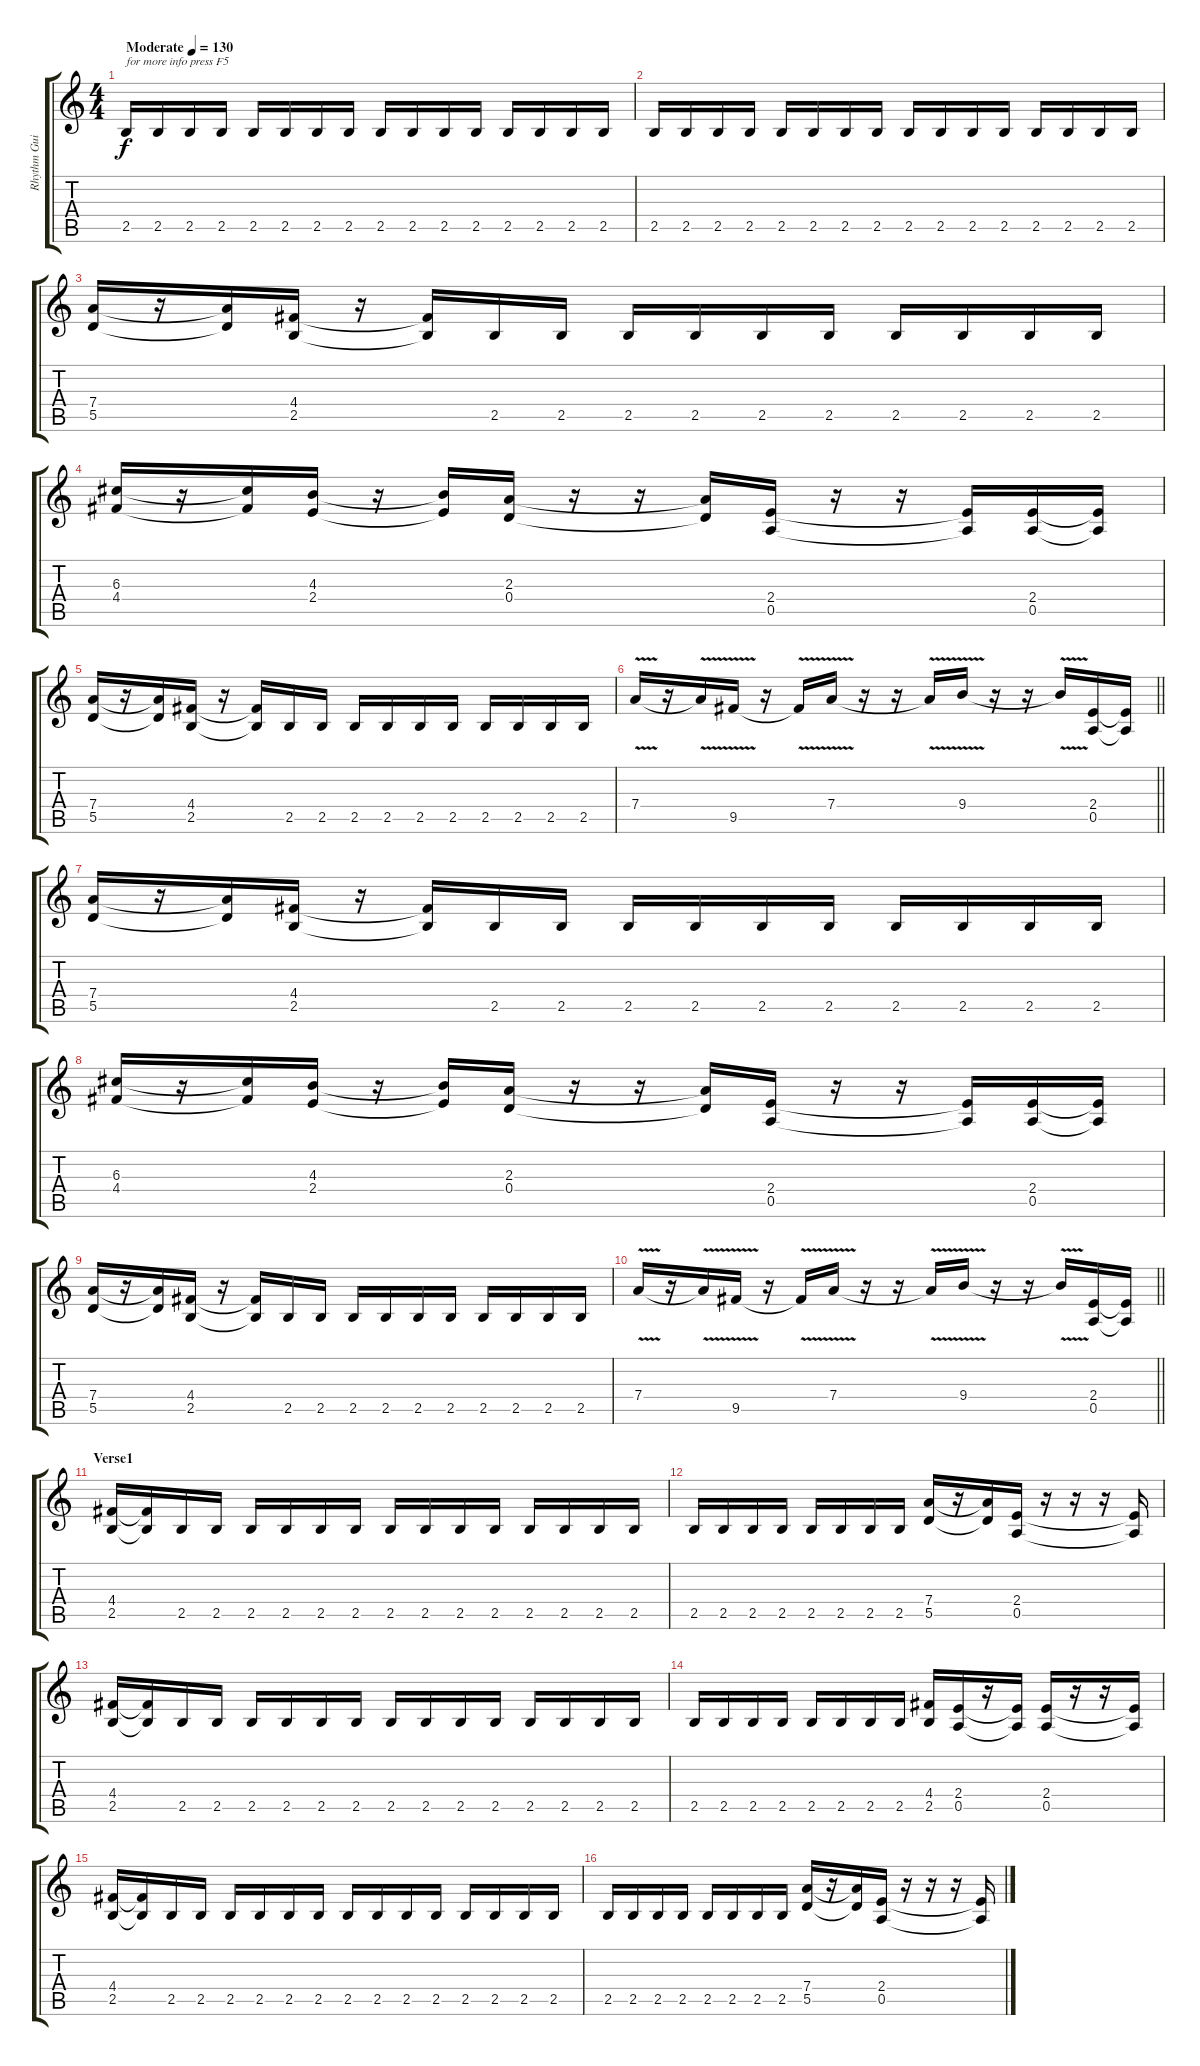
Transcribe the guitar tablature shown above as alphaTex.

\track ("Rhythm Guitar" "Rhythm Gui") {instrument distortionguitar}
\staff {score tabs}
\tuning (E4 B3 G3 D3 A2 E2) {hide}
\ts (4 4)
\tempo (130 "Moderate")
\clef g2
\ks c
2.5.16{txt "for more info press F5" dy f instrument distortionguitar} 2.5.16 2.5.16 2.5.16 2.5.16 2.5.16 2.5.16 2.5.16 2.5.16 2.5.16 2.5.16 2.5.16 2.5.16 2.5.16 2.5.16 2.5.16 |
2.5.16 2.5.16 2.5.16 2.5.16 2.5.16 2.5.16 2.5.16 2.5.16 2.5.16 2.5.16 2.5.16 2.5.16 2.5.16 2.5.16 2.5.16 2.5.16 |
(7.4 5.5).16 r.16 (7.4{t} 5.5{t}).16 (4.4 2.5).16 r.16 (4.4{t} 2.5{t}).16 2.5.16 2.5.16 2.5.16 2.5.16 2.5.16 2.5.16 2.5.16 2.5.16 2.5.16 2.5.16 |
(6.3 4.4).16 r.16 (6.3{t} 4.4{t}).16 (4.3 2.4).16 r.16 (4.3{t} 2.4{t}).16 (2.3 0.4).16 r.16 r.16 (2.3{t} 0.4{t}).16 (2.4 0.5).16 r.16 r.16 (2.4{t} 0.5{t}).16 (2.4 0.5).16 (2.4{t} 0.5{t}).16 |
(7.4 5.5).16 r.16 (7.4{t} 5.5{t}).16 (4.4 2.5).16 r.16 (4.4{t} 2.5{t}).16 2.5.16 2.5.16 2.5.16 2.5.16 2.5.16 2.5.16 2.5.16 2.5.16 2.5.16 2.5.16 |
\barLineRight lightlight
7.4{v}.16 r.16 7.4{t}.16 9.5{v}.16 r.16 9.5{t}.16 7.4{v}.16 r.16 r.16 7.4{t}.16 9.4{v}.16 r.16 r.16 9.4{t}.16 (2.4 0.5).16 (2.4{t} 0.5{t}).16 |
(7.4 5.5).16 r.16 (7.4{t} 5.5{t}).16 (4.4 2.5).16 r.16 (4.4{t} 2.5{t}).16 2.5.16 2.5.16 2.5.16 2.5.16 2.5.16 2.5.16 2.5.16 2.5.16 2.5.16 2.5.16 |
(6.3 4.4).16 r.16 (6.3{t} 4.4{t}).16 (4.3 2.4).16 r.16 (4.3{t} 2.4{t}).16 (2.3 0.4).16 r.16 r.16 (2.3{t} 0.4{t}).16 (2.4 0.5).16 r.16 r.16 (2.4{t} 0.5{t}).16 (2.4 0.5).16 (2.4{t} 0.5{t}).16 |
(7.4 5.5).16 r.16 (7.4{t} 5.5{t}).16 (4.4 2.5).16 r.16 (4.4{t} 2.5{t}).16 2.5.16 2.5.16 2.5.16 2.5.16 2.5.16 2.5.16 2.5.16 2.5.16 2.5.16 2.5.16 |
\barLineRight lightlight
7.4{v}.16 r.16 7.4{t}.16 9.5{v}.16 r.16 9.5{t}.16 7.4{v}.16 r.16 r.16 7.4{t}.16 9.4{v}.16 r.16 r.16 9.4{t}.16 (2.4 0.5).16 (2.4{t} 0.5{t}).16 |
\section ("" "Verse1")
(4.4 2.5).16 (4.4{t} 2.5{t}).16 2.5.16 2.5.16 2.5.16 2.5.16 2.5.16 2.5.16 2.5.16 2.5.16 2.5.16 2.5.16 2.5.16 2.5.16 2.5.16 2.5.16 |
2.5.16 2.5.16 2.5.16 2.5.16 2.5.16 2.5.16 2.5.16 2.5.16 (7.4 5.5).16 r.16 (7.4{t} 5.5{t}).16 (2.4 0.5).16 r.16 r.16 r.16 (2.4{t} 0.5{t}).16 |
(4.4 2.5).16 (4.4{t} 2.5{t}).16 2.5.16 2.5.16 2.5.16 2.5.16 2.5.16 2.5.16 2.5.16 2.5.16 2.5.16 2.5.16 2.5.16 2.5.16 2.5.16 2.5.16 |
2.5.16 2.5.16 2.5.16 2.5.16 2.5.16 2.5.16 2.5.16 2.5.16 (4.4 2.5).16 (2.4 0.5).16 r.16 (2.4{t} 0.5{t}).16 (2.4 0.5).16 r.16 r.16 (2.4{t} 0.5{t}).16 |
(4.4 2.5).16 (4.4{t} 2.5{t}).16 2.5.16 2.5.16 2.5.16 2.5.16 2.5.16 2.5.16 2.5.16 2.5.16 2.5.16 2.5.16 2.5.16 2.5.16 2.5.16 2.5.16 |
2.5.16 2.5.16 2.5.16 2.5.16 2.5.16 2.5.16 2.5.16 2.5.16 (7.4 5.5).16 r.16 (7.4{t} 5.5{t}).16 (2.4 0.5).16 r.16 r.16 r.16 (2.4{t} 0.5{t}).16
